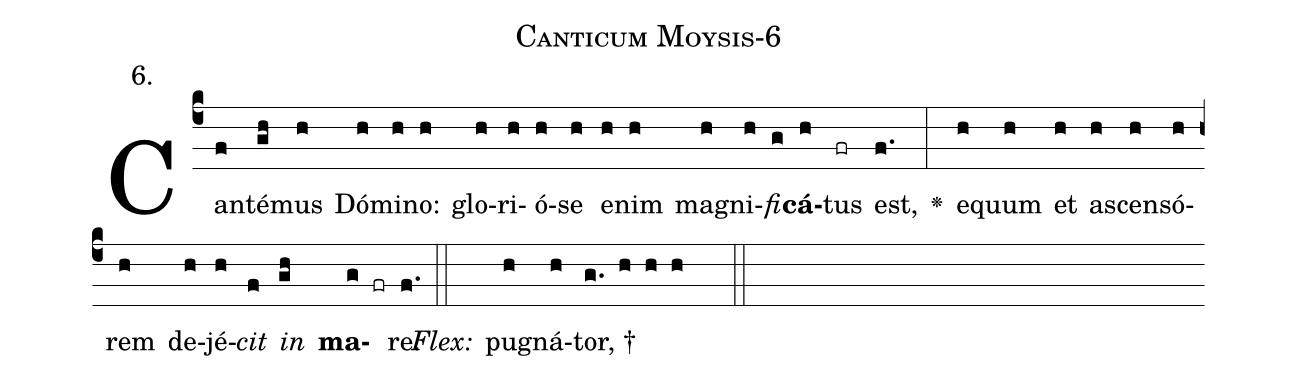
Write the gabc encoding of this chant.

name: Canticum Moysis-6;
annotation: 6.;
%%
(c4)Can(f)té(gh)mus(h) Dó(h)mi(h)no:(h) glo(h)ri(h)ó(h)se(h) e(h)nim(h) ma(h)gni(h)<i>fi</i>(g)<b>cá</b>(h)tus(fr) est,(f.) <v>\greheightstar</v>(:) e(h)quum(h) et(h) a(h)scen(h)só(h)rem(h) de(h)jé(h)<i>cit</i>(f) <i>in</i>(gh) <b>ma</b>(g fr)re.(f.) (::)
<i>Flex:</i>()  pu(h)gná(h)tor, †(g. h h h  ::)

%E(h) u(h) o(f) u(gh) a(g) e.(f.) (::)
